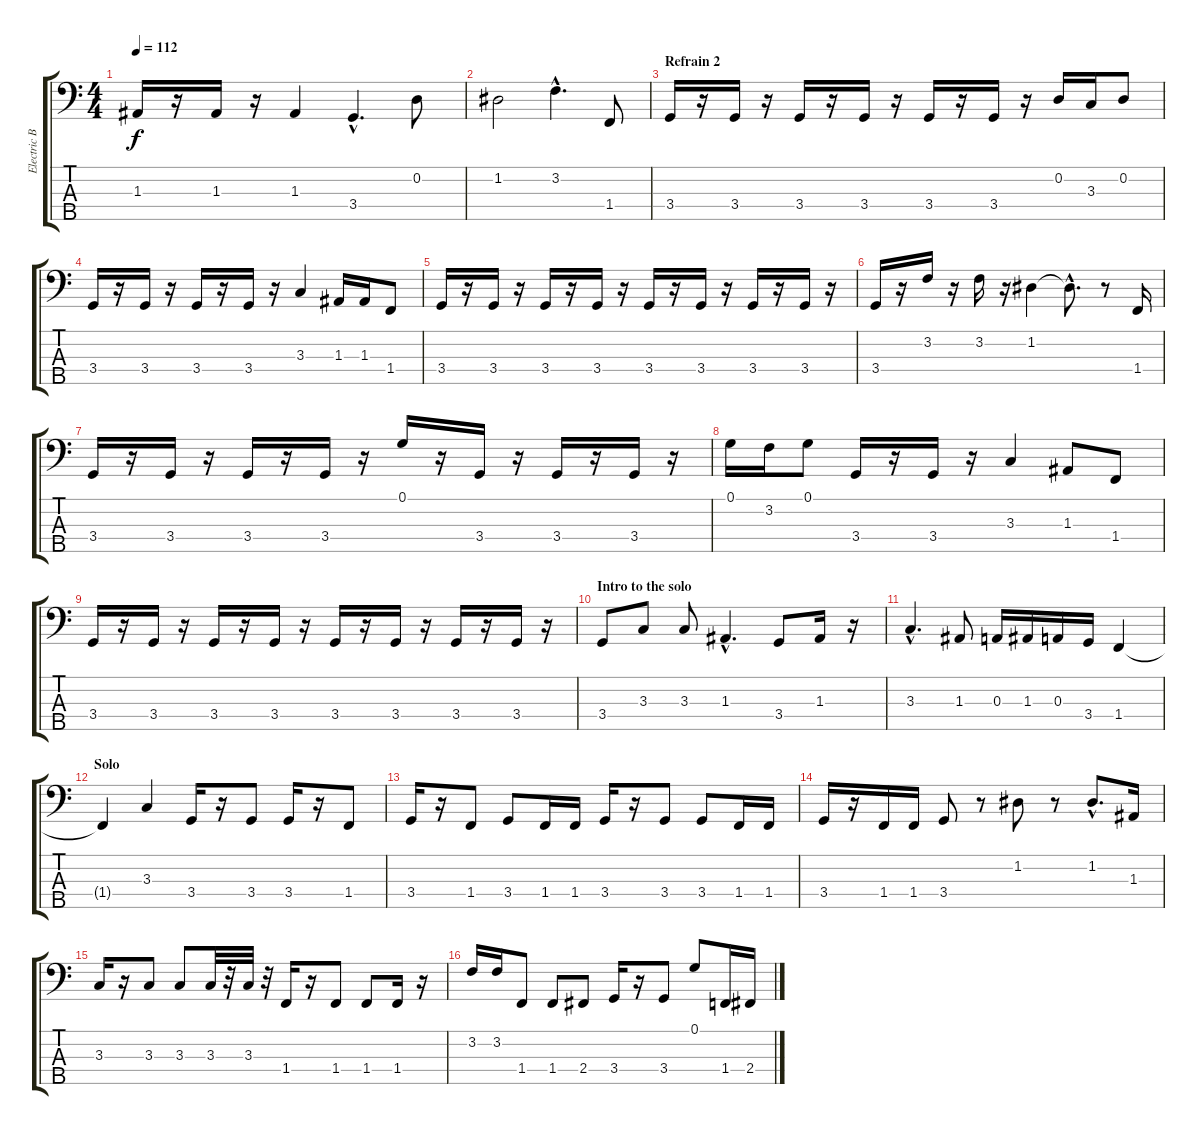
\track ("Electric Bass" "Electric B") {instrument electricbasspick}
\staff {score tabs}
\tuning (G2 D2 A1 E1 B0) {hide}
\ts (4 4)
\tempo 112
\clef f4
\ks c
1.3.16{dy f} r.16 1.3.16 r.16 1.3.4 3.4{hac}.4{d} 0.2.8 |
1.2.2 3.2{hac}.4{d} 1.4.8 |
\section ("" "Refrain 2")
3.4.16 r.16 3.4.16 r.16 3.4.16 r.16 3.4.16 r.16 3.4.16 r.16 3.4.16 r.16 0.2.16 3.3.16 0.2.8 |
3.4.16 r.16 3.4.16 r.16 3.4.16 r.16 3.4.16 r.16 3.3.4 1.3.16 1.3.16 1.4.8 |
3.4.16 r.16 3.4.16 r.16 3.4.16 r.16 3.4.16 r.16 3.4.16 r.16 3.4.16 r.16 3.4.16 r.16 3.4.16 r.16 |
3.4.16 r.16 3.2.16 r.16 3.2.16 r.16 1.2.4 1.2{hac t}.8{d} r.8 1.4.16 |
3.4.16 r.16 3.4.16 r.16 3.4.16 r.16 3.4.16 r.16 0.1.16 r.16 3.4.16 r.16 3.4.16 r.16 3.4.16 r.16 |
0.1.16 3.2.16 0.1.8 3.4.16 r.16 3.4.16 r.16 3.3.4 1.3.8 1.4.8 |
3.4.16 r.16 3.4.16 r.16 3.4.16 r.16 3.4.16 r.16 3.4.16 r.16 3.4.16 r.16 3.4.16 r.16 3.4.16 r.16 |
\section ("" "Intro to the solo")
3.4.8 3.3.8 3.3.8 1.3{hac}.4{d} 3.4.8 1.3.16 r.16 |
3.3{hac}.4{d} 1.3.8 0.3.16 1.3.16 0.3.16 3.4.16 1.4.4 |
\section ("" "Solo")
1.4{t}.4 3.3.4 3.4.16 r.16 3.4.8 3.4.16 r.16 1.4.8 |
3.4.16 r.16 1.4.8 3.4.8 1.4.16 1.4.16 3.4.16 r.16 3.4.8 3.4.8 1.4.16 1.4.16 |
3.4.16 r.16 1.4.16 1.4.16 3.4.8 r.8 1.2.8 r.8 1.2{hac}.8{d} 1.3.16 |
3.3.16 r.16 3.3.8 3.3.8 3.3.32 r.32 3.3.32 r.32 1.4.16 r.16 1.4.8 1.4.8 1.4.16 r.16 |
3.2.16 3.2.16 1.4.8 1.4.8 2.4.8 3.4.16 r.16 3.4.8 0.1.8 1.4.16 2.4.16
